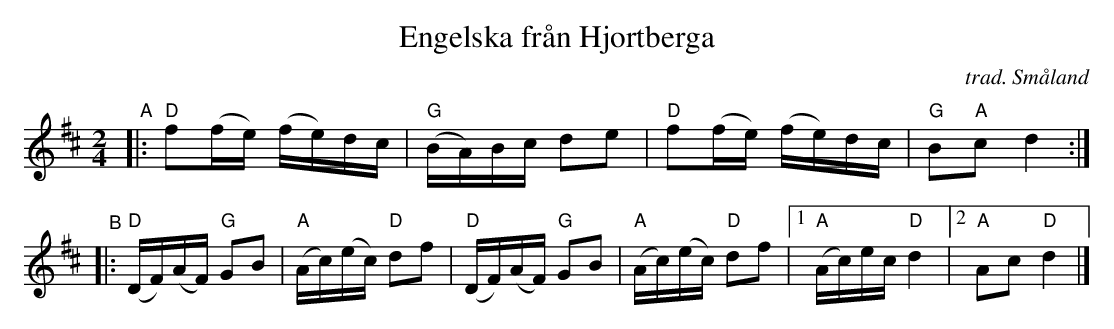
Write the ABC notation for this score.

X:1
T: Engelska fr\aan Hjortberga
C: trad. Sm\aaland
M: 2/4
L: 1/16
K: D
"^A"|: "D"f2(fe) (fe)dc | ("G"BA)Bc d2e2 | "D"f2(fe) (fe)dc | "G"B2"A"c2 ""d4 :|
"^B"|: "D"(DF)(AF) "G"G2B2 | "A"(Ac)(ec) "D"d2f2 | "D"(DF)(AF) "G"G2B2 | "A"(Ac)(ec) "D"d2f2 |[1 "A"(Ac)ec "D"d4 |[2 "A"A2c2 "D"d4 |]
